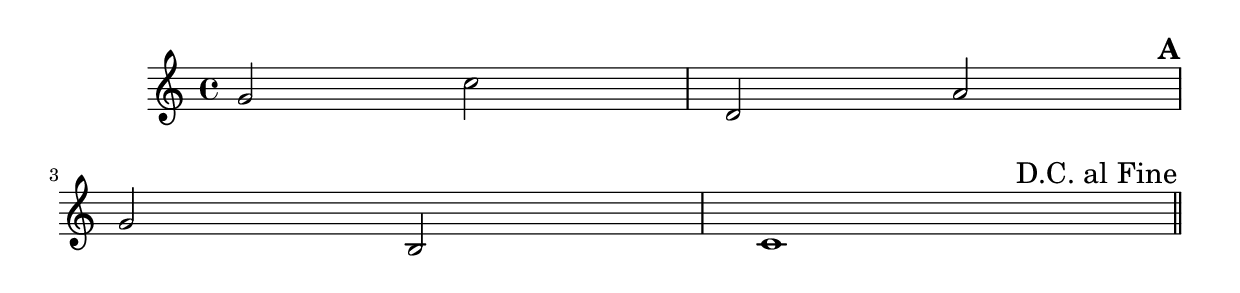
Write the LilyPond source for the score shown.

%% Do not edit this file; it is auto-generated from LSR http://lsr.dsi.unimi.it
%% This file is in the public domain.
\version "2.11.61"

\header {
  lsrtags = "text"

  texidoces = "
Las marcas se pueden imprimir al final de la línea actual, en vez de
al comienzo de la línea siguiente.  Esto es útil principalmente cuando
se tiene que añadir una marca al final de la partitura (donde no hay
línea siguiente).

En tales casos, el extremo derecho de la marca se tiene que alinear
con la última línea divisoria, como muestra la segunda línea de este
ejemplo.

"
  doctitlees = "Imprimir marcas al final de la línea o de la partitura"

  texidoc = "
Marks can be printed at the end of the current line, instead of the
beginning of the following line. This is particularly useful when a
mark has to be added at the end of a score -- when there is no next
line.

In such cases, the right end of the mark has to be aligned with the
final bar line, as demonstrated on the second line of this example. 

"
  doctitle = "Printing marks at the end of a line or a score"
} % begin verbatim
\relative c'' {  
  \override Score.RehearsalMark  #'break-visibility = #begin-of-line-invisible
  g2 c
  d,2 a'
  \mark \default
  \break
  
  \override Score.RehearsalMark #'self-alignment-X = #RIGHT
  g2 b,
  c1 \bar "||"
  \mark "D.C. al Fine"
}
